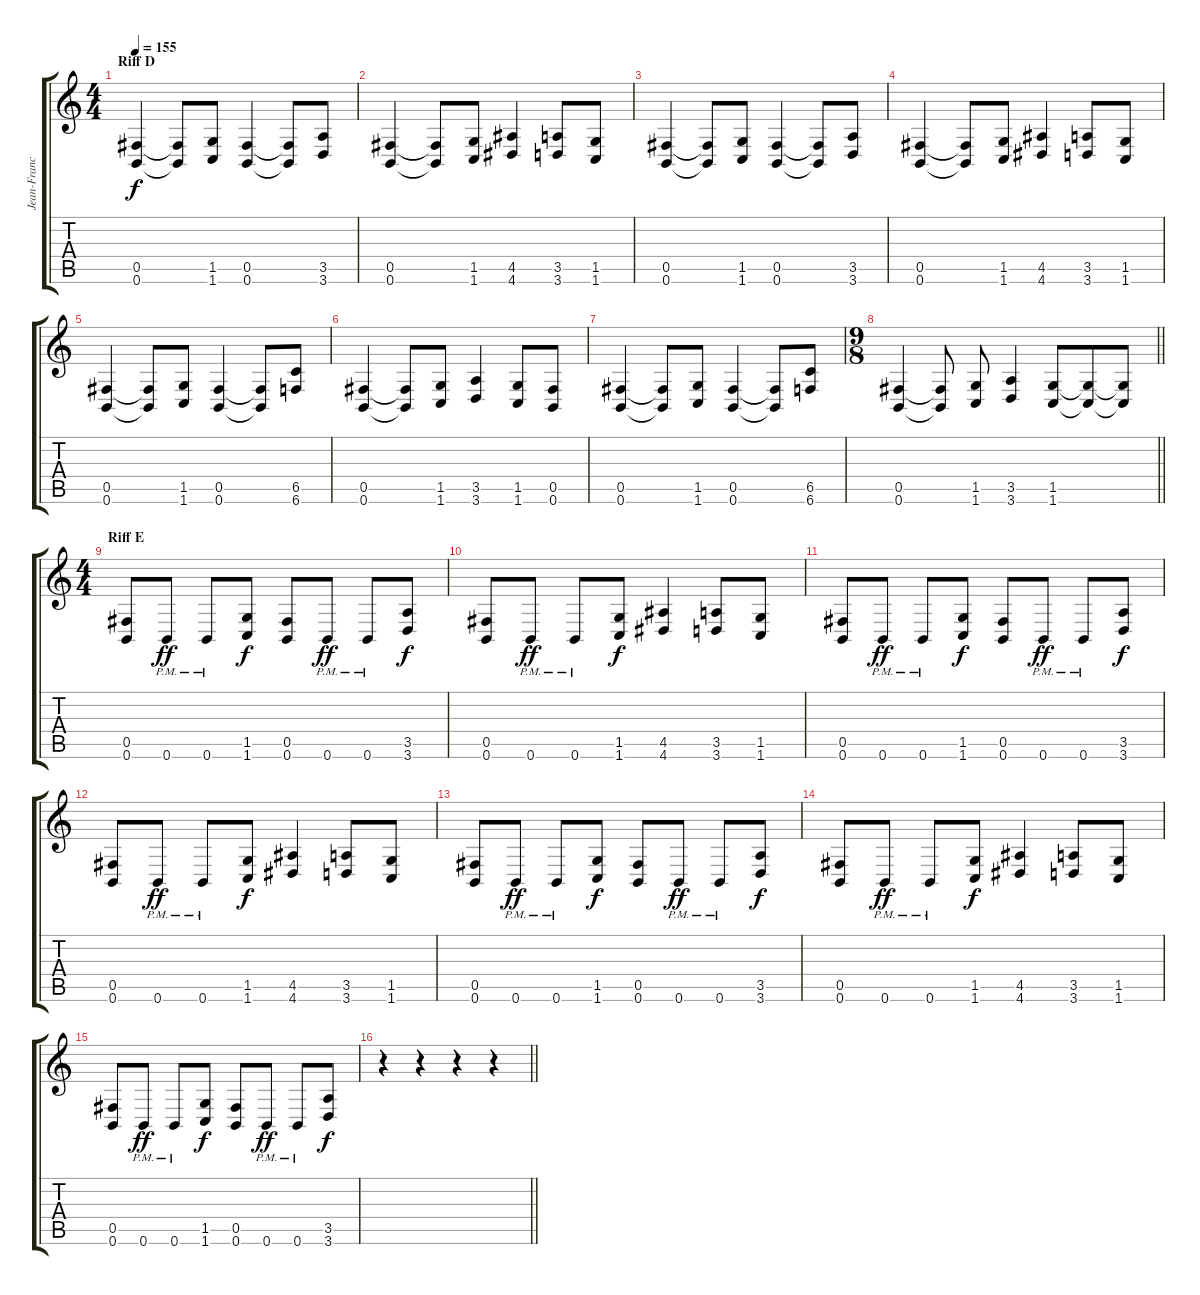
\track ("Jean-Francois Dagenais " "Jean-Franc") {instrument distortionguitar}
\staff {score tabs}
\tuning (Db4 Ab3 E3 B2 Gb2 B1) {hide}
\ts (4 4)
\section ("" "Riff D")
\tempo 155
\clef g2
\ks c
(0.5 0.6).4{dy f} (0.5{t} 0.6{t}).8 (1.5 1.6).8 (0.5 0.6).4 (0.5{t} 0.6{t}).8 (3.5 3.6).8 |
(0.5 0.6).4 (0.5{t} 0.6{t}).8 (1.5 1.6).8 (4.5 4.6).4 (3.5 3.6).8 (1.5 1.6).8 |
(0.5 0.6).4 (0.5{t} 0.6{t}).8 (1.5 1.6).8 (0.5 0.6).4 (0.5{t} 0.6{t}).8 (3.5 3.6).8 |
(0.5 0.6).4 (0.5{t} 0.6{t}).8 (1.5 1.6).8 (4.5 4.6).4 (3.5 3.6).8 (1.5 1.6).8 |
(0.5 0.6).4 (0.5{t} 0.6{t}).8 (1.5 1.6).8 (0.5 0.6).4 (0.5{t} 0.6{t}).8 (6.5 6.6).8 |
(0.5 0.6).4 (0.5{t} 0.6{t}).8 (1.5 1.6).8 (3.5 3.6).4 (1.5 1.6).8 (0.5 0.6).8 |
(0.5 0.6).4 (0.5{t} 0.6{t}).8 (1.5 1.6).8 (0.5 0.6).4 (0.5{t} 0.6{t}).8 (6.5 6.6).8 |
\ts (9 8)
\barLineRight lightlight
(0.5 0.6).4 (0.5{t} 0.6{t}).8 (1.5 1.6).8 (3.5 3.6).4 (1.5 1.6).8 (1.5{t} 1.6{t}).8 (1.5{t} 1.6{t}).8 |
\ts (4 4)
\section ("" "Riff E")
(0.5 0.6).8 0.6{pm}.8{dy ff} 0.6{pm}.8 (1.5 1.6).8{dy f} (0.5 0.6).8 0.6{pm}.8{dy ff} 0.6{pm}.8 (3.5 3.6).8{dy f} |
(0.5 0.6).8 0.6{pm}.8{dy ff} 0.6{pm}.8 (1.5 1.6).8{dy f} (4.5 4.6).4 (3.5 3.6).8 (1.5 1.6).8 |
(0.5 0.6).8 0.6{pm}.8{dy ff} 0.6{pm}.8 (1.5 1.6).8{dy f} (0.5 0.6).8 0.6{pm}.8{dy ff} 0.6{pm}.8 (3.5 3.6).8{dy f} |
(0.5 0.6).8 0.6{pm}.8{dy ff} 0.6{pm}.8 (1.5 1.6).8{dy f} (4.5 4.6).4 (3.5 3.6).8 (1.5 1.6).8 |
(0.5 0.6).8 0.6{pm}.8{dy ff} 0.6{pm}.8 (1.5 1.6).8{dy f} (0.5 0.6).8 0.6{pm}.8{dy ff} 0.6{pm}.8 (3.5 3.6).8{dy f} |
(0.5 0.6).8 0.6{pm}.8{dy ff} 0.6{pm}.8 (1.5 1.6).8{dy f} (4.5 4.6).4 (3.5 3.6).8 (1.5 1.6).8 |
(0.5 0.6).8 0.6{pm}.8{dy ff} 0.6{pm}.8 (1.5 1.6).8{dy f} (0.5 0.6).8 0.6{pm}.8{dy ff} 0.6{pm}.8 (3.5 3.6).8{dy f} |
\barLineRight lightlight
r.4 r.4 r.4 r.4
